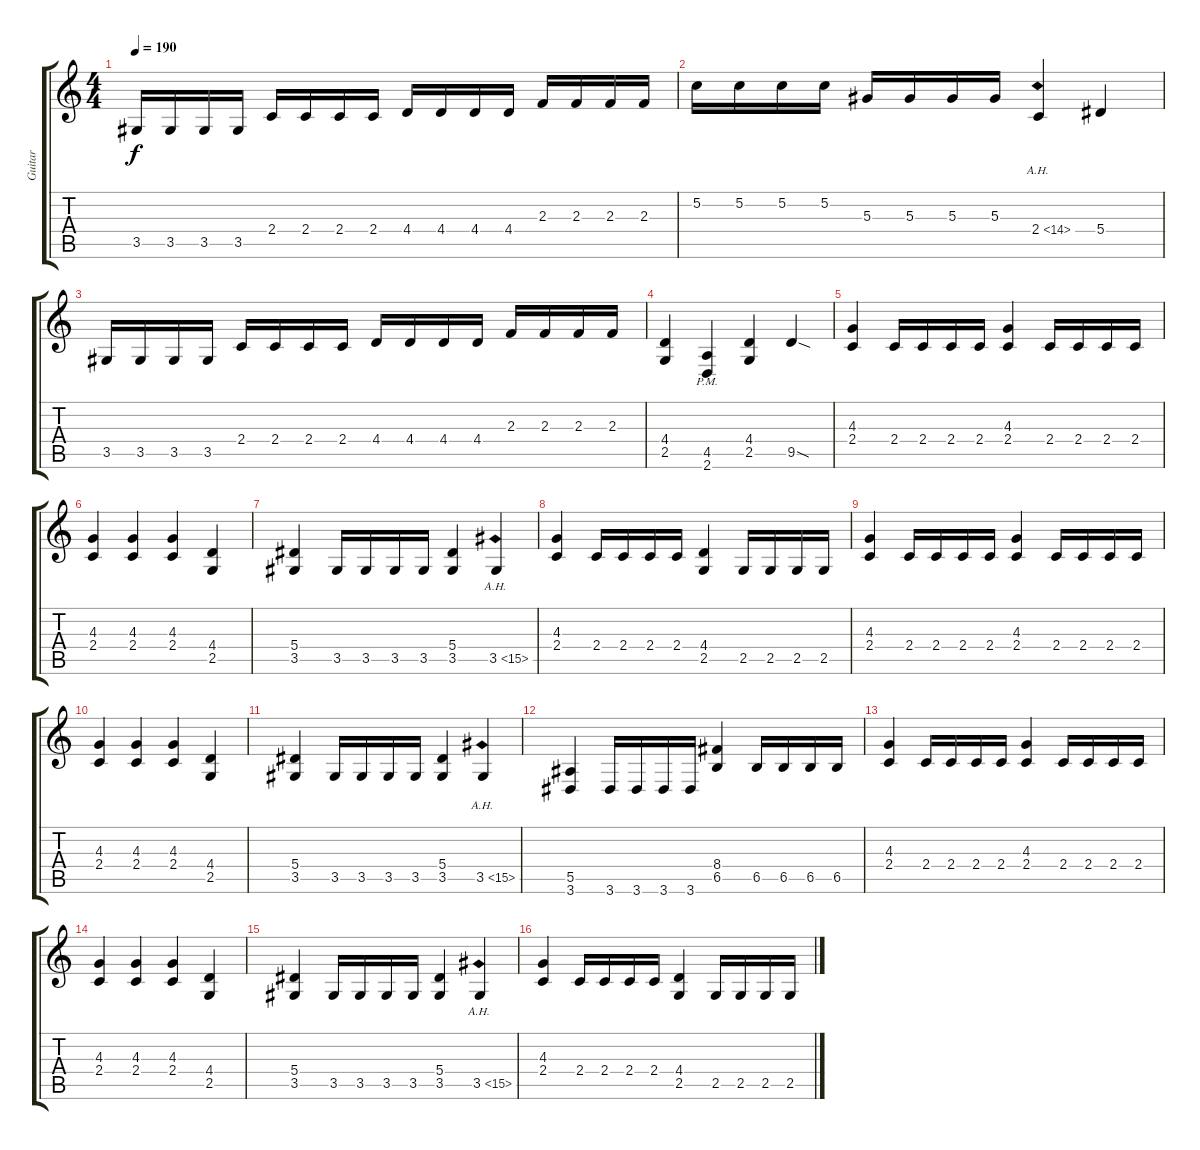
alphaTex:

\track ("Guitar" "Guitar") {instrument distortionguitar}
\staff {score tabs}
\tuning (C4 G3 Eb3 Bb2 F2 C2) {hide}
\ts (4 4)
\tempo 190
\clef g2
\ks c
3.5.16{dy f instrument distortionguitar} 3.5.16 3.5.16 3.5.16 2.4.16 2.4.16 2.4.16 2.4.16 4.4.16 4.4.16 4.4.16 4.4.16 2.3.16 2.3.16 2.3.16 2.3.16 |
5.2.16 5.2.16 5.2.16 5.2.16 5.3.16 5.3.16 5.3.16 5.3.16 2.4{ah 12}.4{instrument guitarharmonics} 5.4.4{instrument distortionguitar} |
3.5.16{instrument distortionguitar} 3.5.16 3.5.16 3.5.16 2.4.16 2.4.16 2.4.16 2.4.16 4.4.16 4.4.16 4.4.16 4.4.16 2.3.16 2.3.16 2.3.16 2.3.16 |
(4.4 2.5).4 (4.5{pm} 2.6{pm}).4 (4.4 2.5).4 9.5{sod}.4 |
(4.3 2.4).4 2.4.16 2.4.16 2.4.16 2.4.16 (4.3 2.4).4 2.4.16 2.4.16 2.4.16 2.4.16 |
(4.3 2.4).4 (4.3 2.4).4 (4.3 2.4).4 (4.4 2.5).4 |
(5.4 3.5).4 3.5.16 3.5.16 3.5.16 3.5.16 (5.4 3.5).4 3.5{ah 12}.4{instrument guitarharmonics} |
(4.3 2.4).4{instrument distortionguitar} 2.4.16 2.4.16 2.4.16 2.4.16 (4.4 2.5).4 2.5.16 2.5.16 2.5.16 2.5.16 |
(4.3 2.4).4 2.4.16 2.4.16 2.4.16 2.4.16 (4.3 2.4).4 2.4.16 2.4.16 2.4.16 2.4.16 |
(4.3 2.4).4 (4.3 2.4).4 (4.3 2.4).4 (4.4 2.5).4 |
(5.4 3.5).4 3.5.16 3.5.16 3.5.16 3.5.16 (5.4 3.5).4 3.5{ah 12}.4{instrument guitarharmonics} |
(5.5 3.6).4{instrument distortionguitar} 3.6.16 3.6.16 3.6.16 3.6.16 (8.4 6.5).4 6.5.16 6.5.16 6.5.16 6.5.16 |
(4.3 2.4).4 2.4.16 2.4.16 2.4.16 2.4.16 (4.3 2.4).4 2.4.16 2.4.16 2.4.16 2.4.16 |
(4.3 2.4).4 (4.3 2.4).4 (4.3 2.4).4 (4.4 2.5).4 |
(5.4 3.5).4 3.5.16 3.5.16 3.5.16 3.5.16 (5.4 3.5).4 3.5{ah 12}.4{instrument guitarharmonics} |
(4.3 2.4).4{instrument distortionguitar} 2.4.16 2.4.16 2.4.16 2.4.16 (4.4 2.5).4 2.5.16 2.5.16 2.5.16 2.5.16
